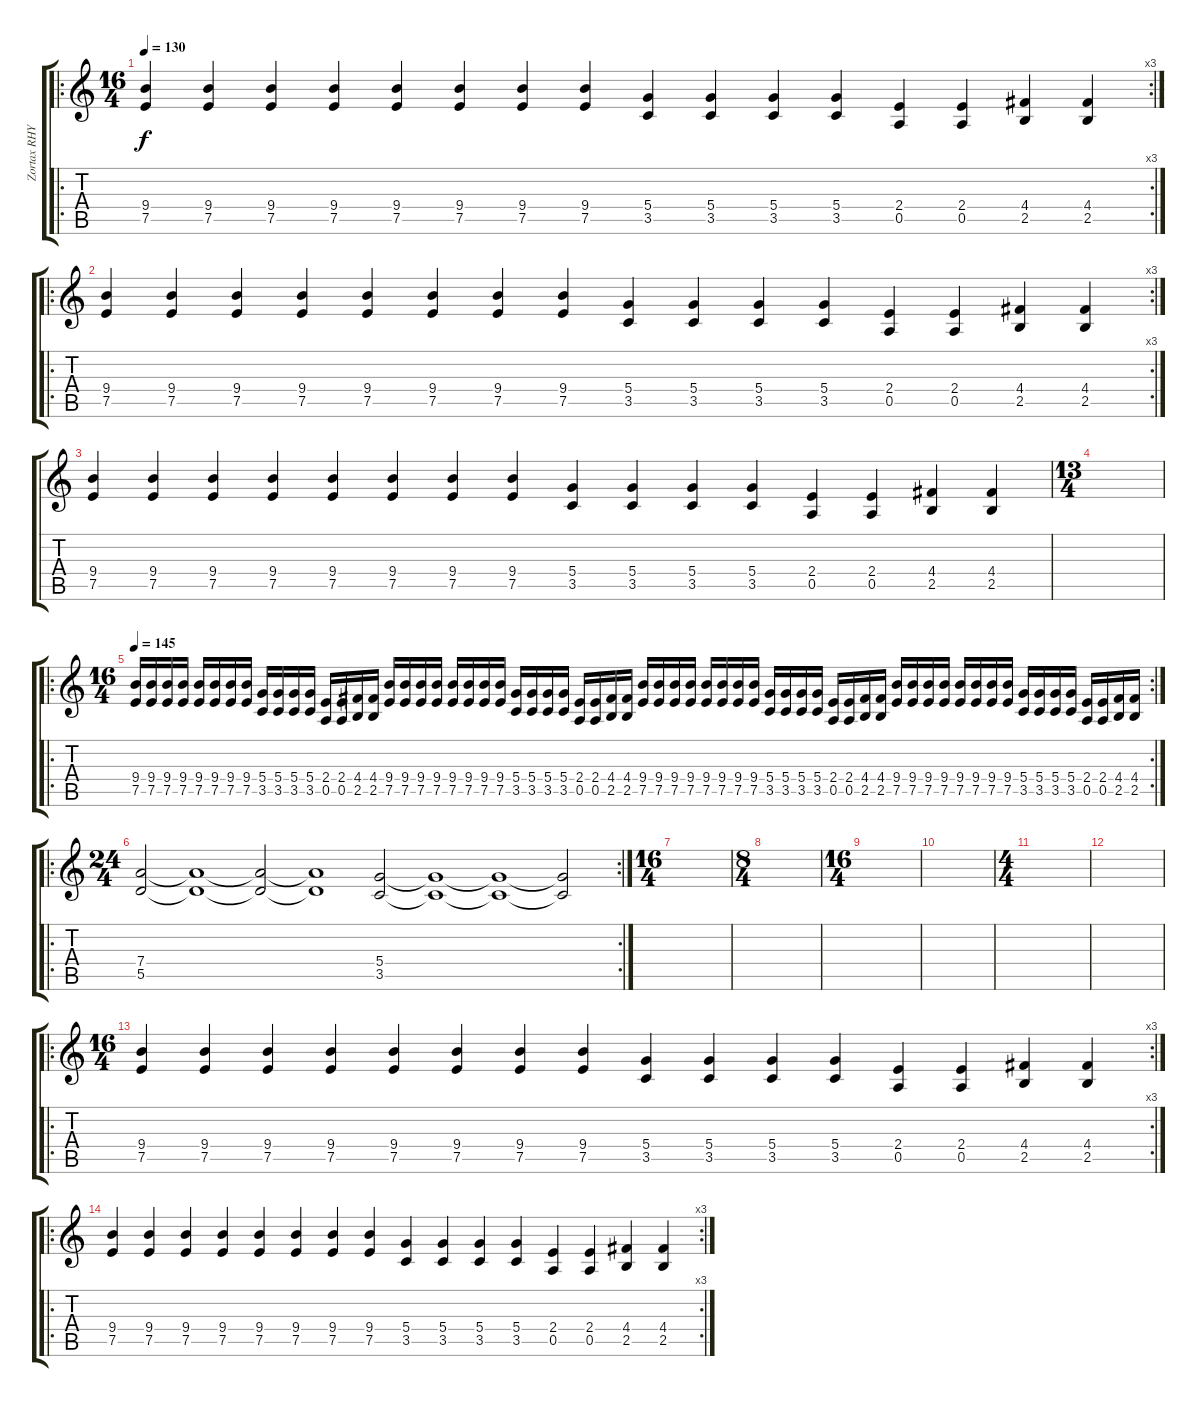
\track ("Zortax RHYTM GUITAR" "Zortax RHY") {instrument distortionguitar}
\staff {score tabs}
\tuning (E4 B3 G3 D3 A2 E2) {hide}
\ro
\rc 3
\ts (16 4)
\tempo 130
\clef g2
\ks c
(9.4 7.5).4{dy f} (9.4 7.5).4 (9.4 7.5).4 (9.4 7.5).4 (9.4 7.5).4 (9.4 7.5).4 (9.4 7.5).4 (9.4 7.5).4 (5.4 3.5).4 (5.4 3.5).4 (5.4 3.5).4 (5.4 3.5).4 (2.4 0.5).4 (2.4 0.5).4 (4.4 2.5).4 (4.4 2.5).4 |
\ro
\rc 3
(9.4 7.5).4 (9.4 7.5).4 (9.4 7.5).4 (9.4 7.5).4 (9.4 7.5).4 (9.4 7.5).4 (9.4 7.5).4 (9.4 7.5).4 (5.4 3.5).4 (5.4 3.5).4 (5.4 3.5).4 (5.4 3.5).4 (2.4 0.5).4 (2.4 0.5).4 (4.4 2.5).4 (4.4 2.5).4 |
(9.4 7.5).4 (9.4 7.5).4 (9.4 7.5).4 (9.4 7.5).4 (9.4 7.5).4 (9.4 7.5).4 (9.4 7.5).4 (9.4 7.5).4 (5.4 3.5).4 (5.4 3.5).4 (5.4 3.5).4 (5.4 3.5).4 (2.4 0.5).4 (2.4 0.5).4 (4.4 2.5).4 (4.4 2.5).4 |
\ts (13 4)
|
\ro
\rc 2
\ts (16 4)
\tempo 145
(9.4 7.5).16 (9.4 7.5).16 (9.4 7.5).16 (9.4 7.5).16 (9.4 7.5).16 (9.4 7.5).16 (9.4 7.5).16 (9.4 7.5).16 (5.4 3.5).16 (5.4 3.5).16 (5.4 3.5).16 (5.4 3.5).16 (2.4 0.5).16 (2.4 0.5).16 (4.4 2.5).16 (4.4 2.5).16 (9.4 7.5).16 (9.4 7.5).16 (9.4 7.5).16 (9.4 7.5).16 (9.4 7.5).16 (9.4 7.5).16 (9.4 7.5).16 (9.4 7.5).16 (5.4 3.5).16 (5.4 3.5).16 (5.4 3.5).16 (5.4 3.5).16 (2.4 0.5).16 (2.4 0.5).16 (4.4 2.5).16 (4.4 2.5).16 (9.4 7.5).16 (9.4 7.5).16 (9.4 7.5).16 (9.4 7.5).16 (9.4 7.5).16 (9.4 7.5).16 (9.4 7.5).16 (9.4 7.5).16 (5.4 3.5).16 (5.4 3.5).16 (5.4 3.5).16 (5.4 3.5).16 (2.4 0.5).16 (2.4 0.5).16 (4.4 2.5).16 (4.4 2.5).16 (9.4 7.5).16 (9.4 7.5).16 (9.4 7.5).16 (9.4 7.5).16 (9.4 7.5).16 (9.4 7.5).16 (9.4 7.5).16 (9.4 7.5).16 (5.4 3.5).16 (5.4 3.5).16 (5.4 3.5).16 (5.4 3.5).16 (2.4 0.5).16 (2.4 0.5).16 (4.4 2.5).16 (4.4 2.5).16 |
\ro
\rc 2
\ts (24 4)
(7.4 5.5).2 (7.4{t} 5.5{t}).1 (7.4{t} 5.5{t}).2 (7.4{t} 5.5{t}).1 (5.4 3.5).2 (5.4{t} 3.5{t}).1 (5.4{t} 3.5{t}).1 (5.4{t} 3.5{t}).2 |
\ts (16 4)
|
\ts (8 4)
|
\ts (16 4)
|
|
\ts (4 4)
|
|
\ro
\rc 3
\ts (16 4)
(9.4 7.5).4 (9.4 7.5).4 (9.4 7.5).4 (9.4 7.5).4 (9.4 7.5).4 (9.4 7.5).4 (9.4 7.5).4 (9.4 7.5).4 (5.4 3.5).4 (5.4 3.5).4 (5.4 3.5).4 (5.4 3.5).4 (2.4 0.5).4 (2.4 0.5).4 (4.4 2.5).4 (4.4 2.5).4 |
\ro
\rc 3
(9.4 7.5).4 (9.4 7.5).4 (9.4 7.5).4 (9.4 7.5).4 (9.4 7.5).4 (9.4 7.5).4 (9.4 7.5).4 (9.4 7.5).4 (5.4 3.5).4 (5.4 3.5).4 (5.4 3.5).4 (5.4 3.5).4 (2.4 0.5).4 (2.4 0.5).4 (4.4 2.5).4 (4.4 2.5).4{volume 3}
